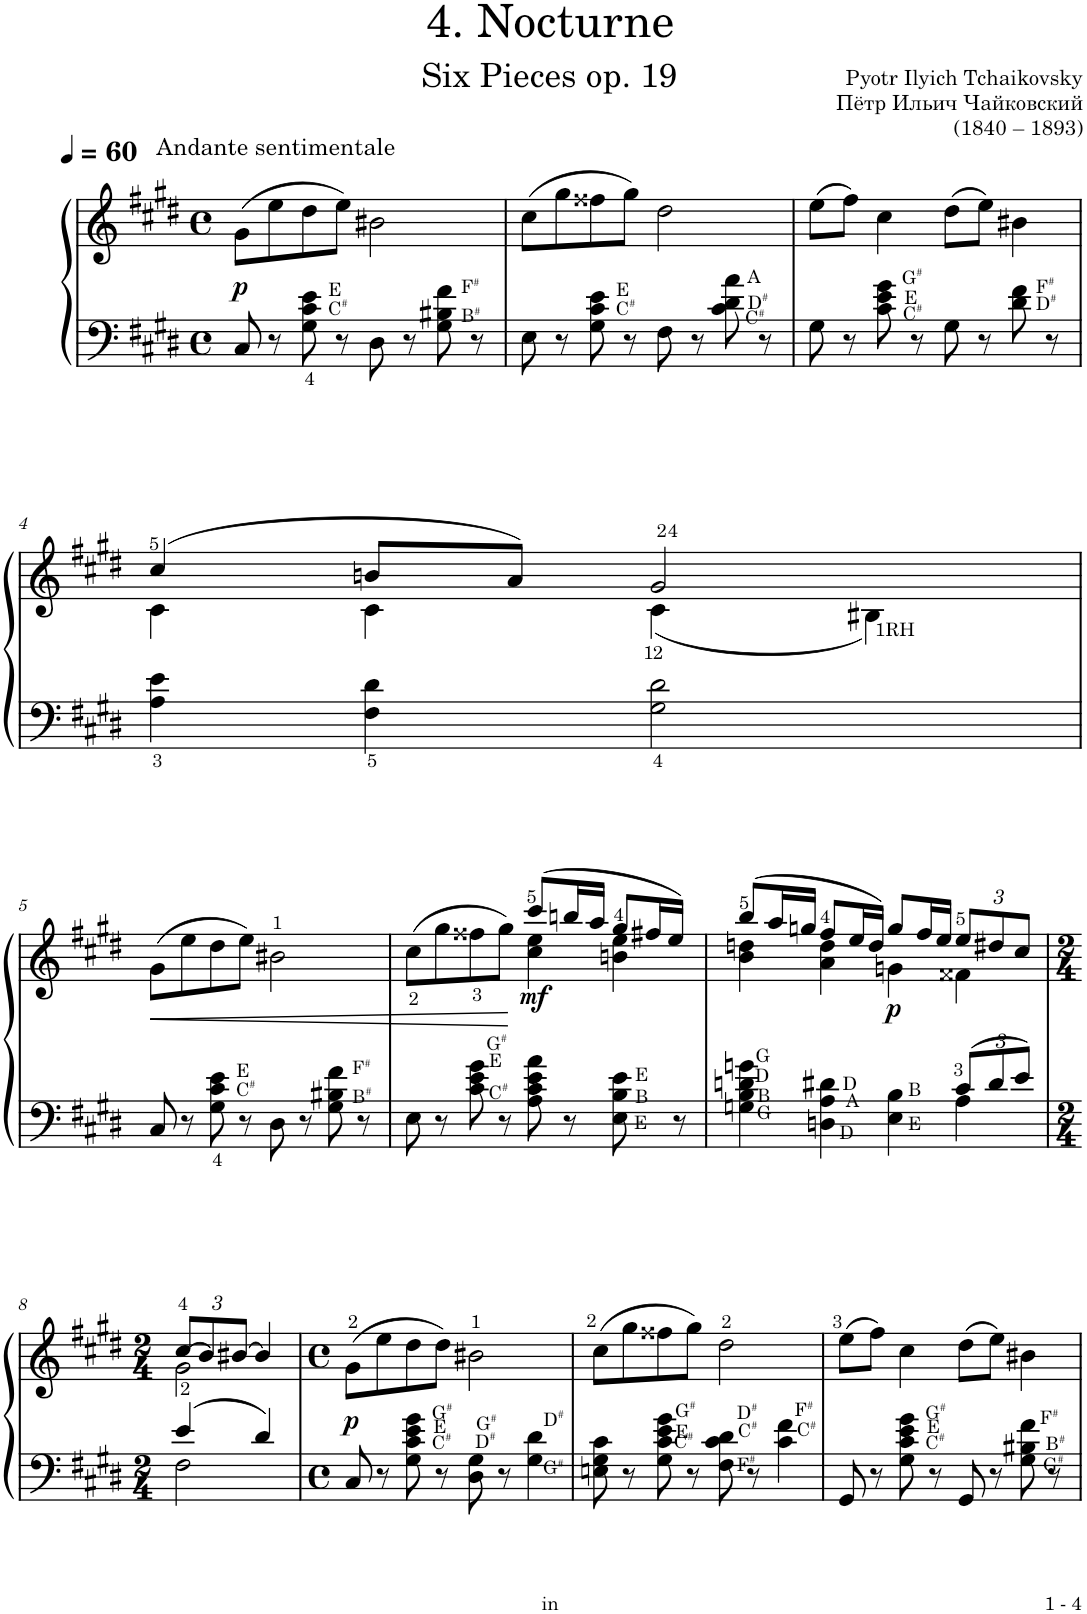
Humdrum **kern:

**kern	**kern	**dynam
*part1	*part1	*part1
*staff2	*staff1	*staff1/2
*I"Piano	*	*
*I'Pno.	*	*
*clefF4	*clefG2	*
*k[f#c#g#d#]	*k[f#c#g#d#]	*
*M4/4	*M4/4	*
*met(c)	*met(c)	*
*MM60	*MM60	*
=1	=1	=1
!	!LO:TX:a:t=Andante sentimentale	!
!	!	!LO:DY:b
8C#/	(8g#\L	p
8r	8ee\	.
!LO:TX:a:t=C	!	!
!LO:TX:a:t=#	!	!
!LO:TX:a:t=E	!	!
8G#\ 8c#\ 8e\	8dd#\	.
8r	8ee\J)	.
8D#\	2b#X\	.
8r	.	.
!LO:TX:a:t=B	!	!
!LO:TX:a:t=#	!	!
!LO:TX:a:t=F	!	!
!LO:TX:a:t=#	!	!
8G#\ 8B#X\ 8f#\	.	.
8r	.	.
=2	=2	=2
8E\	(8cc#\L	.
8r	8gg#\	.
!LO:TX:a:t=C	!	!
!LO:TX:a:t=#	!	!
!LO:TX:a:t=E	!	!
8G#\ 8c#\ 8e\	8ff##X\	.
8r	8gg#\J)	.
8F#\	2dd#\	.
8r	.	.
!LO:TX:a:t=D	!	!
!LO:TX:a:t=#	!	!
!LO:TX:a:t=C	!	!
!LO:TX:a:t=#	!	!
!LO:TX:a:t=A	!	!
8c#\ 8d#\ 8a\	.	.
8r	.	.
=3	=3	=3
8G#\	(8ee\L	.
8r	8ff#\J)	.
!LO:TX:a:t=C	!	!
!LO:TX:a:t=#	!	!
!LO:TX:a:t=E	!	!
!LO:TX:a:t=G	!	!
!LO:TX:a:t=#	!	!
8c#\ 8e\ 8g#\	4cc#\	.
8r	.	.
8G#\	(8dd#\L	.
8r	8ee\J)	.
!LO:TX:a:t=D	!	!
!LO:TX:a:t=#	!	!
!LO:TX:a:t=F	!	!
!LO:TX:a:t=#	!	!
8d#\ 8f#\	4b#X\	.
8r	.	.
!!LO:LB:g=z
=4	=4	=4
*	*^	*
4A\ 4e\	(4cc#/	4c#\	.
4F#\ 4d#\	8bn/L	4c#\	.
.	8a/J)	.	.
2G#\ 2d#\	2g#/	(4c#\	.
.	.	4B#X\)	.
!!LO:LB:g=z
=5	=5	=5	=5
!	!	!	!LO:HP:b
*	*v	*v	*
8C#/	(8g#\L	<
8r	8ee\	.
!LO:TX:a:t=C	!	!
!LO:TX:a:t=#	!	!
!LO:TX:a:t=E	!	!
8G#\ 8c#\ 8e\	8dd#\	.
8r	8ee\J)	.
8D#\	2b#X\	.
8r	.	.
!LO:TX:a:t=B	!	!
!LO:TX:a:t=#	!	!
!LO:TX:a:t=F	!	!
!LO:TX:a:t=#	!	!
8G#\ 8B#X\ 8f#\	.	.
8r	.	.
=6	=6	=6
*	*^	*
8E\	(8cc#<\L	2ryy	.
8r	8gg#\	.	.
!LO:TX:a:t=C	!	!	!
!LO:TX:a:t=#	!	!	!
!LO:TX:a:t=E	!	!	!
!LO:TX:a:t=G	!	!	!
!LO:TX:a:t=#	!	!	!
8c#\ 8e\ 8g#\	8ff##X<\	.	.
8r	8gg#\J)	.	.
!	!	!	!LO:DY:n=1:b
8A\ 8c#\ 8e\ 8a\	(8ccc#/L	4cc#\ 4ee\	[ mf
8r	16bbn/L	.	.
.	16aa/JJ	.	.
!LO:TX:a:t=E	!	!	!
!LO:TX:a:t=B	!	!	!
!LO:TX:a:t=E	!	!	!
8E\ 8B\ 8e\	8gg#/L	4bn\ 4ee\	.
8r	16ff#X/L	.	.
.	16ee/JJ)	.	.
=7	=7	=7	=7
*^	*	*	*
!LO:TX:a:t=G	!	!	!	!
!LO:TX:a:t=B	!	!	!	!
!LO:TX:a:t=D	!	!	!	!
!LO:TX:a:t=G	!	!	!	!
4Gn\ 4B\ 4dn\ 4gn\	2.ryy	(8bb/L	4b\ 4ddn\	.
.	.	16aa/L	.	.
.	.	16ggn/JJ	.	.
!LO:TX:a:t=D	!	!	!	!
!LO:TX:a:t=A	!	!	!	!
!LO:TX:a:t=D	!	!	!	!
4Dn\ 4A\ 4d#X\	.	8ff#/L	4a\ 4dd\	.
.	.	16ee/L	.	.
.	.	16dd/JJ)	.	.
!LO:TX:a:t=B	!	!	!	!
!LO:TX:a:t=E	!	!	!	!
!	!	!	!	!LO:DY:b
4E\ 4B\	.	8gg/L	4gn\	p
.	.	16ff#/L	.	.
.	.	16ee/JJ	.	.
*Xbrackettup	*	*Xbrackettup	*	*
12c#/L	4A\	12ee/L	4f##X\	.
12d#/	.	12dd#X/	.	.
12e/J	.	12cc#/J	.	.
!!LO:LB:g=z	!!
=8	=8	=8	=8	=8
*M2/4	*	*M2/4	*	*
4e/	2F#\	(12cc#/L	2g#\	.
.	.	12b/)	.	.
.	.	[12b#X/J	.	.
4d#/	.	4b#/]	.	.
*v	*v	*	*	*
*	*v	*v	*
=9	=9	=9
*M4/4	*M4/4	*
*met(c)	*met(c)	*
!	!	!LO:DY:b
8C#/	(8g#\L	p
8r	8ee\	.
!LO:TX:a:t=C	!	!
!LO:TX:a:t=#	!	!
!LO:TX:a:t=E	!	!
!LO:TX:a:t=G	!	!
!LO:TX:a:t=#	!	!
8G#\ 8c#\ 8e\ 8g#\	8dd#\	.
8r	8dd#\J)	.
!LO:TX:a:t=G	!	!
!LO:TX:a:t=#	!	!
!LO:TX:a:t=D	!	!
!LO:TX:a:t=#	!	!
8D#\ 8G#\	2b#X\	.
8r	.	.
!LO:TX:a:t=G	!	!
!LO:TX:a:t=#	!	!
!LO:TX:a:t=D	!	!
!LO:TX:a:t=#	!	!
4G#\ 4d#\	.	.
=10	=10	=10
8En\ 8G#\ 8c#\	(8cc#\L	.
8r	8gg#\	.
!LO:TX:a:t=C	!	!
!LO:TX:a:t=#	!	!
!LO:TX:a:t=E	!	!
!LO:TX:a:t=G	!	!
!LO:TX:a:t=#	!	!
8G#\ 8c#\ 8e\ 8g#\	8ff##X\	.
8r	8gg#\J)	.
!LO:TX:a:t=F	!	!
!LO:TX:a:t=#	!	!
!LO:TX:a:t=C	!	!
!LO:TX:a:t=#	!	!
!LO:TX:a:t=D	!	!
!LO:TX:a:t=#	!	!
8F#\ 8c#\ 8d#\	2dd#\	.
8r	.	.
!LO:TX:a:t=F	!	!
!LO:TX:a:t=#	!	!
!LO:TX:a:t=C	!	!
!LO:TX:a:t=#	!	!
4c#\ 4f#\	.	.
=11	=11	=11
8GG#/	(8ee\L	.
8r	8ff#\J)	.
!LO:TX:a:t=C	!	!
!LO:TX:a:t=#	!	!
!LO:TX:a:t=E	!	!
!LO:TX:a:t=G	!	!
!LO:TX:a:t=#	!	!
8G#\ 8c#\ 8e\ 8g#\	4cc#\	.
8r	.	.
8GG#/	(8dd#\L	.
8r	8ee\J)	.
!LO:TX:a:t=G	!	!
!LO:TX:a:t=#	!	!
!LO:TX:a:t=B	!	!
!LO:TX:a:t=#	!	!
!LO:TX:a:t=F	!	!
!LO:TX:a:t=#	!	!
8G#\ 8B#X\ 8f#\	4b#X\	.
8r	.	.
=	=	=
*-	*-	*-
